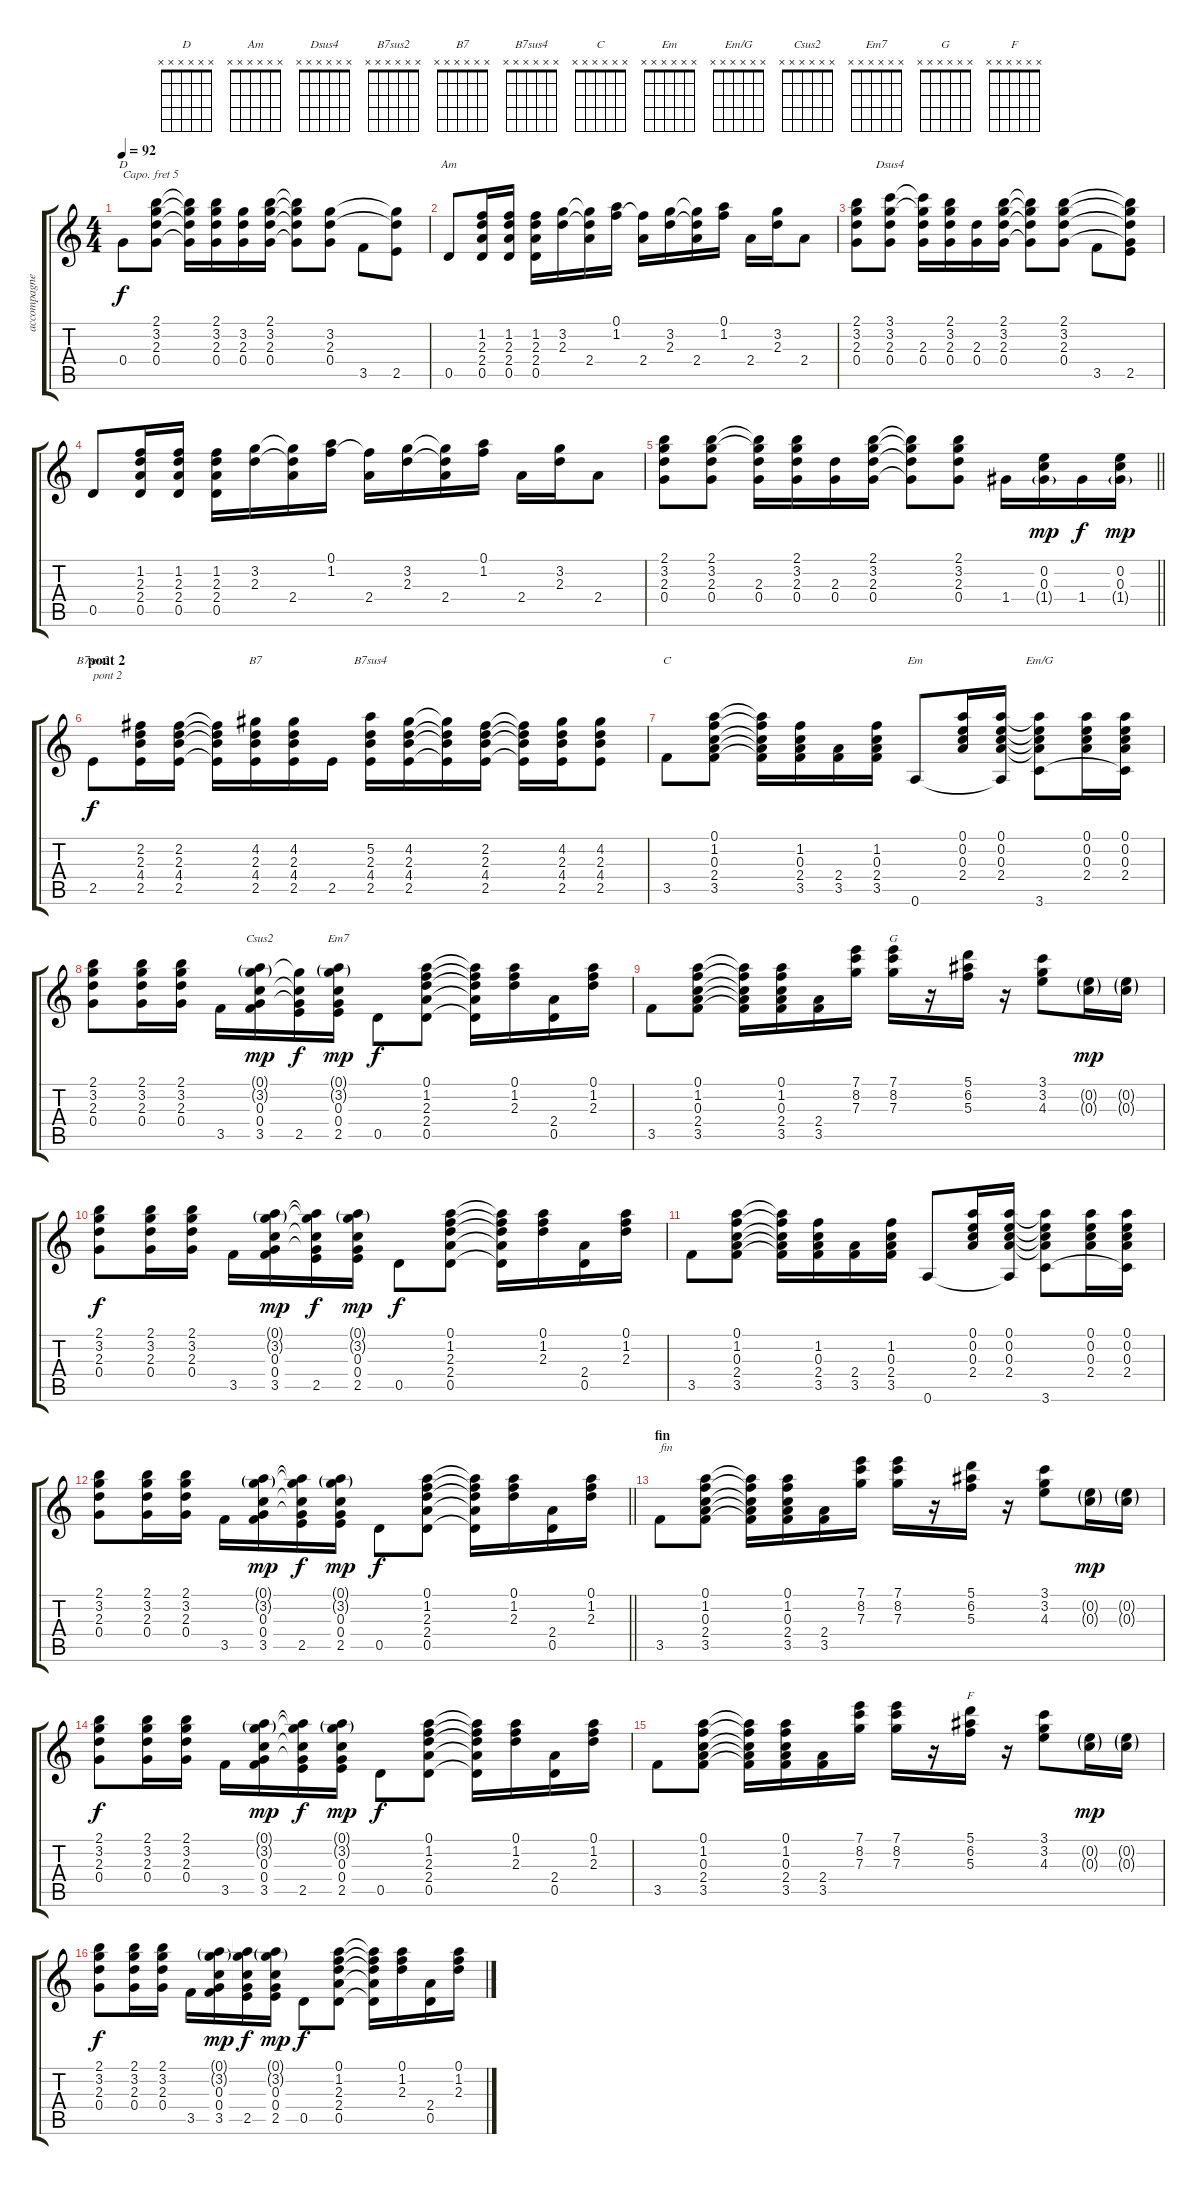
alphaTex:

\track ("accompagnement" "accompagne") {instrument acousticguitarsteel}
\staff {score tabs}
\capo 5
\tuning (E4 B3 G3 D3 A2 E2) {hide}
\chord ("D" x x x x x x)
\chord ("Am" x x x x x x)
\chord ("Dsus4" x x x x x x)
\chord ("B7sus2" x x x x x x)
\chord ("B7" x x x x x x)
\chord ("B7sus4" x x x x x x)
\chord ("C" x x x x x x)
\chord ("Em" x x x x x x)
\chord ("Em/G" x x x x x x)
\chord ("Csus2" x x x x x x)
\chord ("Em7" x x x x x x)
\chord ("G" x x x x x x)
\chord ("F" x x x x x x)
\ts (4 4)
\tempo 92
\clef g2
\ks c
0.4.8{ch "D" dy f} (2.1 3.2 2.3 0.4).8 (2.1{t} 3.2{t} 2.3{t} 0.4{t}).16 (2.1 3.2 2.3 0.4).16 (3.2 2.3 0.4).16 (2.1 3.2 2.3 0.4).16 (2.1{t} 3.2{t} 2.3{t} 0.4{t}).8 (3.2 2.3 0.4).8 3.5.8 (3.2{t} 2.3{t} 2.5).8 |
0.5.8{ch "Am"} (1.2 2.3 2.4 0.5).16 (1.2 2.3 2.4 0.5).16 (1.2 2.3 2.4 0.5).16 (3.2 2.3).16 (3.2{t} 2.3{t} 2.4).16 (0.1 1.2).16 (1.2{t} 2.4).16 (3.2 2.3).16 (3.2{t} 2.3{t} 2.4).16 (0.1 1.2).16 2.4.16 (3.2 2.3).16 2.4.8 |
(2.1 3.2 2.3 0.4).8 (3.1 3.2 2.3 0.4).8{ch "Dsus4"} (3.1{t} 3.2{t} 2.3 0.4).16 (2.1 3.2 2.3 0.4).16 (2.3 0.4).16 (2.1 3.2 2.3 0.4).16 (2.1{t} 3.2{t} 2.3{t} 0.4{t}).8 (2.1 3.2 2.3 0.4).8 3.5.8 (2.1{t} 3.2{t} 2.3{t} 0.4{t} 2.5).8 |
0.5.8 (1.2 2.3 2.4 0.5).16 (1.2 2.3 2.4 0.5).16 (1.2 2.3 2.4 0.5).16 (3.2 2.3).16 (3.2{t} 2.3{t} 2.4).16 (0.1 1.2).16 (1.2{t} 2.4).16 (3.2 2.3).16 (3.2{t} 2.3{t} 2.4).16 (0.1 1.2).16 2.4.16 (3.2 2.3).16 2.4.8 |
\barLineRight lightlight
(2.1 3.2 2.3 0.4).8 (2.1 3.2 2.3 0.4).8 (2.1{t} 3.2{t} 2.3 0.4).16 (2.1 3.2 2.3 0.4).16 (2.3 0.4).16 (2.1 3.2 2.3 0.4).16 (2.1{t} 3.2{t} 2.3{t} 0.4{t}).8 (2.1 3.2 2.3 0.4).8 1.4.16 (0.2 0.3 1.4{g}).16{dy mp} 1.4.16{dy f} (0.2 0.3 1.4{g}).16{dy mp} |
\section ("" "pont 2")
2.5.8{ch "B7sus2" txt "pont 2" dy f} (2.2 2.3 4.4 2.5).16 (2.2 2.3 4.4 2.5).16 (2.2{t} 2.3{t} 4.4{t} 2.5{t}).16 (4.2 2.3 4.4 2.5).16{ch "B7"} (4.2 2.3 4.4 2.5).16 2.5.16 (5.2 2.3 4.4 2.5).16{ch "B7sus4"} (4.2 2.3 4.4 2.5).16 (4.2{t} 2.3{t} 4.4{t} 2.5{t}).16 (2.2 2.3 4.4 2.5).16 (2.2{t} 2.3{t} 4.4{t} 2.5{t}).16 (4.2 2.3 4.4 2.5).16 (4.2 2.3 4.4 2.5).8 |
3.5.8{ch "C"} (0.1 1.2 0.3 2.4 3.5).8 (0.1{t} 1.2{t} 0.3{t} 2.4{t} 3.5{t}).16 (1.2 0.3 2.4 3.5).16 (2.4 3.5).16 (1.2 0.3 2.4 3.5).16 0.6.8{ch "Em"} (0.1 0.2 0.3 2.4).16 (0.1 0.2 0.3 2.4 0.6{t}).16 (0.1{t} 0.2{t} 0.3{t} 2.4{t} 3.6).8{ch "Em/G"} (0.1 0.2 0.3 2.4).16 (0.1 0.2 0.3 2.4 3.6{t}).16 |
(2.1 3.2 2.3 0.4).8 (2.1 3.2 2.3 0.4).16 (2.1 3.2 2.3 0.4).16 3.5.16 (0.1{g} 3.2{g} 0.3 0.4 3.5).16{ch "Csus2" dy mp} (3.2{t} 0.3{t} 0.4{t} 2.5).16{dy f} (0.1{g} 3.2{g} 0.3 0.4 2.5).16{ch "Em7" dy mp} 0.5.8{dy f} (0.1 1.2 2.3 2.4 0.5).8 (0.1{t} 1.2{t} 2.3{t} 2.4{t} 0.5{t}).16 (0.1 1.2 2.3).16 (2.4 0.5).16 (0.1 1.2 2.3).16 |
3.5.8 (0.1 1.2 0.3 2.4 3.5).8 (0.1{t} 1.2{t} 0.3{t} 2.4{t} 3.5{t}).16 (0.1 1.2 0.3 2.4 3.5).16 (2.4 3.5).16 (7.1 8.2 7.3).16 (7.1 8.2 7.3).16{ch "G"} r.16 (5.1 6.2 5.3).16 r.16 (3.1 3.2 4.3).8 (0.2{g} 0.3{g}).16{dy mp} (0.2{g} 0.3{g}).16 |
(2.1 3.2 2.3 0.4).8{dy f} (2.1 3.2 2.3 0.4).16 (2.1 3.2 2.3 0.4).16 3.5.16 (0.1{g} 3.2{g} 0.3 0.4 3.5).16{dy mp} (0.1{t} 3.2{t} 0.3{t} 0.4{t} 2.5).16{dy f} (0.1{g} 3.2{g} 0.3 0.4 2.5).16{dy mp} 0.5.8{dy f} (0.1 1.2 2.3 2.4 0.5).8 (0.1{t} 1.2{t} 2.3{t} 2.4{t} 0.5{t}).16 (0.1 1.2 2.3).16 (2.4 0.5).16 (0.1 1.2 2.3).16 |
3.5.8 (0.1 1.2 0.3 2.4 3.5).8 (0.1{t} 1.2{t} 0.3{t} 2.4{t} 3.5{t}).16 (1.2 0.3 2.4 3.5).16 (2.4 3.5).16 (1.2 0.3 2.4 3.5).16 0.6.8 (0.1 0.2 0.3 2.4).16 (0.1 0.2 0.3 2.4 0.6{t}).16 (0.1{t} 0.2{t} 0.3{t} 2.4{t} 3.6).8 (0.1 0.2 0.3 2.4).16 (0.1 0.2 0.3 2.4 3.6{t}).16 |
\barLineRight lightlight
(2.1 3.2 2.3 0.4).8 (2.1 3.2 2.3 0.4).16 (2.1 3.2 2.3 0.4).16 3.5.16 (0.1{g} 3.2{g} 0.3 0.4 3.5).16{dy mp} (0.1{t} 3.2{t} 0.3{t} 0.4{t} 2.5).16{dy f} (0.1{g} 3.2{g} 0.3 0.4 2.5).16{dy mp} 0.5.8{dy f} (0.1 1.2 2.3 2.4 0.5).8 (0.1{t} 1.2{t} 2.3{t} 2.4{t} 0.5{t}).16 (0.1 1.2 2.3).16 (2.4 0.5).16 (0.1 1.2 2.3).16 |
\section ("" "fin")
3.5.8{txt "fin"} (0.1 1.2 0.3 2.4 3.5).8 (0.1{t} 1.2{t} 0.3{t} 2.4{t} 3.5{t}).16 (0.1 1.2 0.3 2.4 3.5).16 (2.4 3.5).16 (7.1 8.2 7.3).16 (7.1 8.2 7.3).16 r.16 (5.1 6.2 5.3).16 r.16 (3.1 3.2 4.3).8 (0.2{g} 0.3{g}).16{dy mp} (0.2{g} 0.3{g}).16 |
(2.1 3.2 2.3 0.4).8{dy f} (2.1 3.2 2.3 0.4).16 (2.1 3.2 2.3 0.4).16 3.5.16 (0.1{g} 3.2{g} 0.3 0.4 3.5).16{dy mp} (0.1{t} 3.2{t} 0.3{t} 0.4{t} 2.5).16{dy f} (0.1{g} 3.2{g} 0.3 0.4 2.5).16{dy mp} 0.5.8{dy f} (0.1 1.2 2.3 2.4 0.5).8 (0.1{t} 1.2{t} 2.3{t} 2.4{t} 0.5{t}).16 (0.1 1.2 2.3).16 (2.4 0.5).16 (0.1 1.2 2.3).16 |
3.5.8 (0.1 1.2 0.3 2.4 3.5).8 (0.1{t} 1.2{t} 0.3{t} 2.4{t} 3.5{t}).16 (0.1 1.2 0.3 2.4 3.5).16 (2.4 3.5).16 (7.1 8.2 7.3).16 (7.1 8.2 7.3).16 r.16 (5.1 6.2 5.3).16{ch "F"} r.16 (3.1 3.2 4.3).8 (0.2{g} 0.3{g}).16{dy mp} (0.2{g} 0.3{g}).16 |
(2.1 3.2 2.3 0.4).8{dy f} (2.1 3.2 2.3 0.4).16 (2.1 3.2 2.3 0.4).16 3.5.16 (0.1{g} 3.2{g} 0.3 0.4 3.5).16{dy mp} (0.1{t} 3.2{t} 0.3{t} 0.4{t} 2.5).16{dy f} (0.1{g} 3.2{g} 0.3 0.4 2.5).16{dy mp} 0.5.8{dy f} (0.1 1.2 2.3 2.4 0.5).8 (0.1{t} 1.2{t} 2.3{t} 2.4{t} 0.5{t}).16 (0.1 1.2 2.3).16 (2.4 0.5).16 (0.1 1.2 2.3).16
